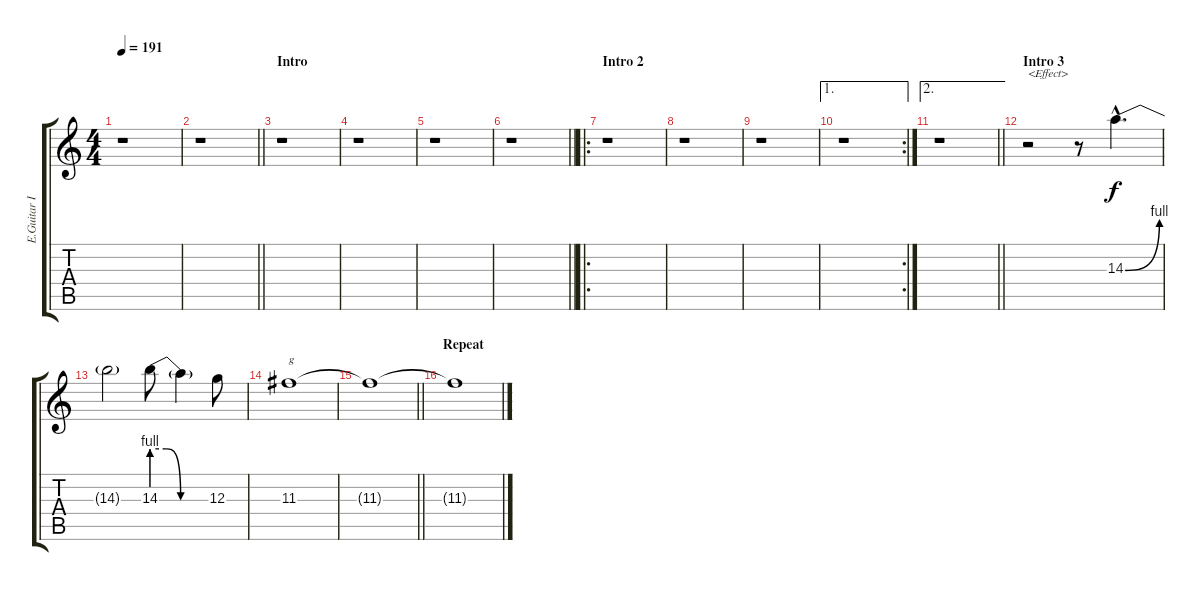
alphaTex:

\track ("E.Guitar III" "E.Guitar I") {instrument overdrivenguitar}
\staff {score tabs}
\tuning (E4 B3 G3 D3 A2 E2) {hide}
\ts (4 4)
\tempo 191
\clef g2
\ks c
r.1{dy f instrument overdrivenguitar} |
\barLineRight lightlight
r.1 |
\section ("" "Intro")
r.1 |
r.1 |
r.1 |
\barLineRight lightlight
r.1 |
\ro
\section ("" "Intro 2")
r.1 |
r.1 |
r.1 |
\ae 1
\rc 2
r.1 |
\ae 2
\barLineRight lightlight
r.1 |
\section ("" "Intro 3")
r.2{txt "<Effect>"} r.8 14.3{be (bend 0 0 60 4) hac}.4{d} |
14.3{t}.2 14.3{be (custom 0 4 15 4 30 0 60 0)}.8 14.3{t}.4 12.3.8 |
11.3.1{txt "g"} |
\barLineRight lightlight
11.3{t}.1 |
\section ("" "Repeat")
11.3{t}.1
